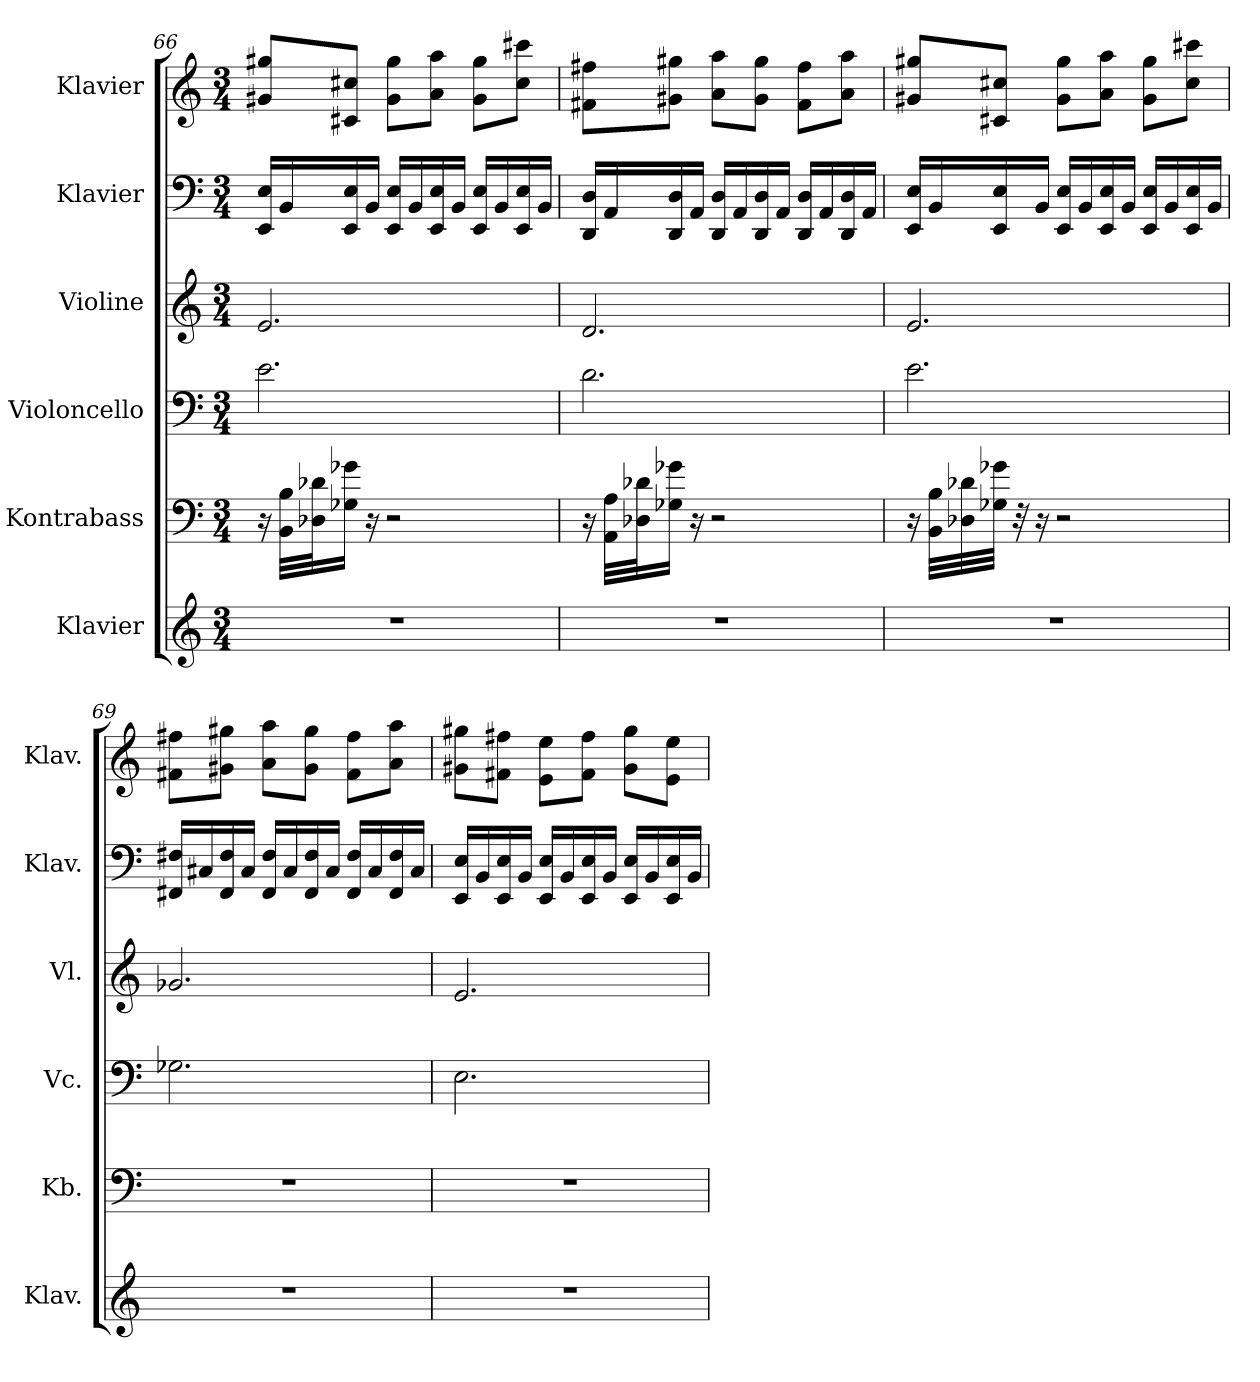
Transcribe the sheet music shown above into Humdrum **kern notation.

**kern	**kern	**kern	**kern	**kern	**kern
*part6	*part5	*part4	*part3	*part2	*part1
*staff6	*staff5	*staff4	*staff3	*staff2	*staff1
*I"Klavier	*I"Kontrabass	*I"Violoncello	*I"Violine	*I"Klavier	*I"Klavier
*I'Klav.	*I'Kb.	*I'Vc.	*I'Vl.	*I'Klav.	*I'Klav.
!!LO:LB:g=z
*clefG2	*clefF4	*clefF4	*clefG2	*clefF4	*clefG2
*	*ITrd7c12	*	*	*	*
*k[]	*k[]	*k[]	*k[]	*k[]	*k[]
*M3/4	*M3/4	*M3/4	*M3/4	*M3/4	*M3/4
=66	=66	=66	=66	=66	=66
2.r	16r	2.e\	2.e/	16EE/ 16E/LL	8g#X/ 8gg#X/L
.	32BBB\ 32BB\LLL	.	.	16BB/	.
.	32DD-X\ 32D-X\J	.	.	.	.
.	16GG-X\ 16G-X\JJ	.	.	16EE/ 16E/	8c#X/ 8cc#X/J
.	16r	.	.	16BB/JJ	.
.	2r	.	.	16EE/ 16E/LL	8g#\ 8gg#\L
.	.	.	.	16BB/	.
.	.	.	.	16EE/ 16E/	8a\ 8aa\J
.	.	.	.	16BB/JJ	.
.	.	.	.	16EE/ 16E/LL	8g#\ 8gg#\L
.	.	.	.	16BB/	.
.	.	.	.	16EE/ 16E/	8cc#\ 8ccc#X\J
.	.	.	.	16BB/JJ	.
=67	=67	=67	=67	=67	=67
2.r	16r	2.d\	2.d/	16DD/ 16D/LL	8f#X\ 8ff#X\L
.	32AAA\ 32AA\LLL	.	.	16AA/	.
.	32DD-X\ 32D-X\J	.	.	.	.
.	16GG-X\ 16G-X\JJ	.	.	16DD/ 16D/	8g#X\ 8gg#X\J
.	16r	.	.	16AA/JJ	.
.	2r	.	.	16DD/ 16D/LL	8a\ 8aa\L
.	.	.	.	16AA/	.
.	.	.	.	16DD/ 16D/	8g#\ 8gg#\J
.	.	.	.	16AA/JJ	.
.	.	.	.	16DD/ 16D/LL	8f#\ 8ff#\L
.	.	.	.	16AA/	.
.	.	.	.	16DD/ 16D/	8a\ 8aa\J
.	.	.	.	16AA/JJ	.
!!LO:PB:g=z
=68	=68	=68	=68	=68	=68
2.r	16r	2.e\	2.e/	16EE/ 16E/LL	8g#X/ 8gg#X/L
.	32BBB\ 32BB\LLL	.	.	16BB/	.
.	32DD-X\ 32D-X\	.	.	.	.
.	32GG-X\ 32G-X\JJJ	.	.	16EE/ 16E/	8c#X/ 8cc#X/J
.	32r	.	.	.	.
.	16r	.	.	16BB/JJ	.
.	2r	.	.	16EE/ 16E/LL	8g#\ 8gg#\L
.	.	.	.	16BB/	.
.	.	.	.	16EE/ 16E/	8a\ 8aa\J
.	.	.	.	16BB/JJ	.
.	.	.	.	16EE/ 16E/LL	8g#\ 8gg#\L
.	.	.	.	16BB/	.
.	.	.	.	16EE/ 16E/	8cc#\ 8ccc#X\J
.	.	.	.	16BB/JJ	.
=69	=69	=69	=69	=69	=69
2.r	2.r	2.G-X\	2.g-X/	16FF#X/ 16F#X/LL	8f#X\ 8ff#X\L
.	.	.	.	16C#X/	.
.	.	.	.	16FF#/ 16F#/	8g#X\ 8gg#X\J
.	.	.	.	16C#/JJ	.
.	.	.	.	16FF#/ 16F#/LL	8a\ 8aa\L
.	.	.	.	16C#/	.
.	.	.	.	16FF#/ 16F#/	8g#\ 8gg#\J
.	.	.	.	16C#/JJ	.
.	.	.	.	16FF#/ 16F#/LL	8f#\ 8ff#\L
.	.	.	.	16C#/	.
.	.	.	.	16FF#/ 16F#/	8a\ 8aa\J
.	.	.	.	16C#/JJ	.
=70	=70	=70	=70	=70	=70
2.r	2.r	2.E\	2.e/	16EE/ 16E/LL	8g#X\ 8gg#X\L
.	.	.	.	16BB/	.
.	.	.	.	16EE/ 16E/	8f#X\ 8ff#X\J
.	.	.	.	16BB/JJ	.
.	.	.	.	16EE/ 16E/LL	8e\ 8ee\L
.	.	.	.	16BB/	.
.	.	.	.	16EE/ 16E/	8f#\ 8ff#\J
.	.	.	.	16BB/JJ	.
.	.	.	.	16EE/ 16E/LL	8g#\ 8gg#\L
.	.	.	.	16BB/	.
.	.	.	.	16EE/ 16E/	8e\ 8ee\J
.	.	.	.	16BB/JJ	.
=	=	=	=	=	=
*-	*-	*-	*-	*-	*-
